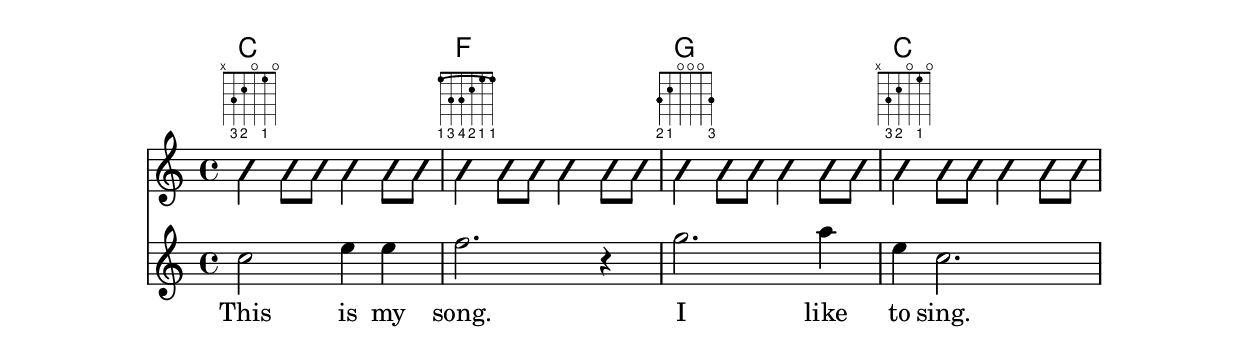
%% Do not edit this file; it is auto-generated from LSR http://lsr.dsi.unimi.it
%% This file is in the public domain.
\version "2.13.1"

\header {
  lsrtags = "rhythms, fretted-strings"

%% Translation of GIT committish: 4c465c44a037a2a9570964bde1ce64c1cb15014f
  texidoces = "
Para la música de guitarra, es posible mostrar los ritmos de rasgueo,
además de las notas de la melodía, acordes y diagramas de posiciones.

"
  doctitlees = "Ritmos rasgueados de guitarra"

%% Translation of GIT committish: 6ce7f350682dfa99af97929be1dec6b9f1cbc01a
  texidocde = "
In Guitarrennotation kann neben Melodie, Akkordbezeichnungen und
Bunddiagrammen auch der Schlagrhythmus angegeben werden.

"
  doctitlede = "Schlagrhythmus für Guitarren"


%% Translation of GIT committish: fa7695ea860d7ab2db86581dd5f8bc4f413f6705
  texidocfr = "
En matière de notation pour guitare, il arrive que soient indiqués les
@qq{coups de gratte} en plus de la mélodie, grilles d'accords et
diagrammes de tablature.

"
  doctitlede = "Rythmique et guitare"

  texidoc = "
For guitar music, it is possible to show strum rhythms, along with
melody notes, chord names and fret diagrams.

"
  doctitle = "Guitar strum rhythms"
} % begin verbatim

\include "predefined-guitar-fretboards.ly"
<<
  \new ChordNames {
    \chordmode {
      c1 f g c
    }
  }
  \new FretBoards {
    \chordmode {
      c1 f g c
    }
  }
  \new Voice \with {
    \consists "Pitch_squash_engraver"
  } {
    \relative c'' {
      \improvisationOn
      c4 c8 c c4 c8 c
      f4 f8 f f4 f8 f
      g4 g8 g g4 g8 g
      c4 c8 c c4 c8 c
    }
  }
  \new Voice = "melody" {
    \relative c'' {
      c2 e4 e4
      f2. r4
      g2. a4
      e4 c2.
    }
  }
  \new Lyrics {
    \lyricsto "melody" {
      This is my song.
      I like to sing.
    }
  }
>>
